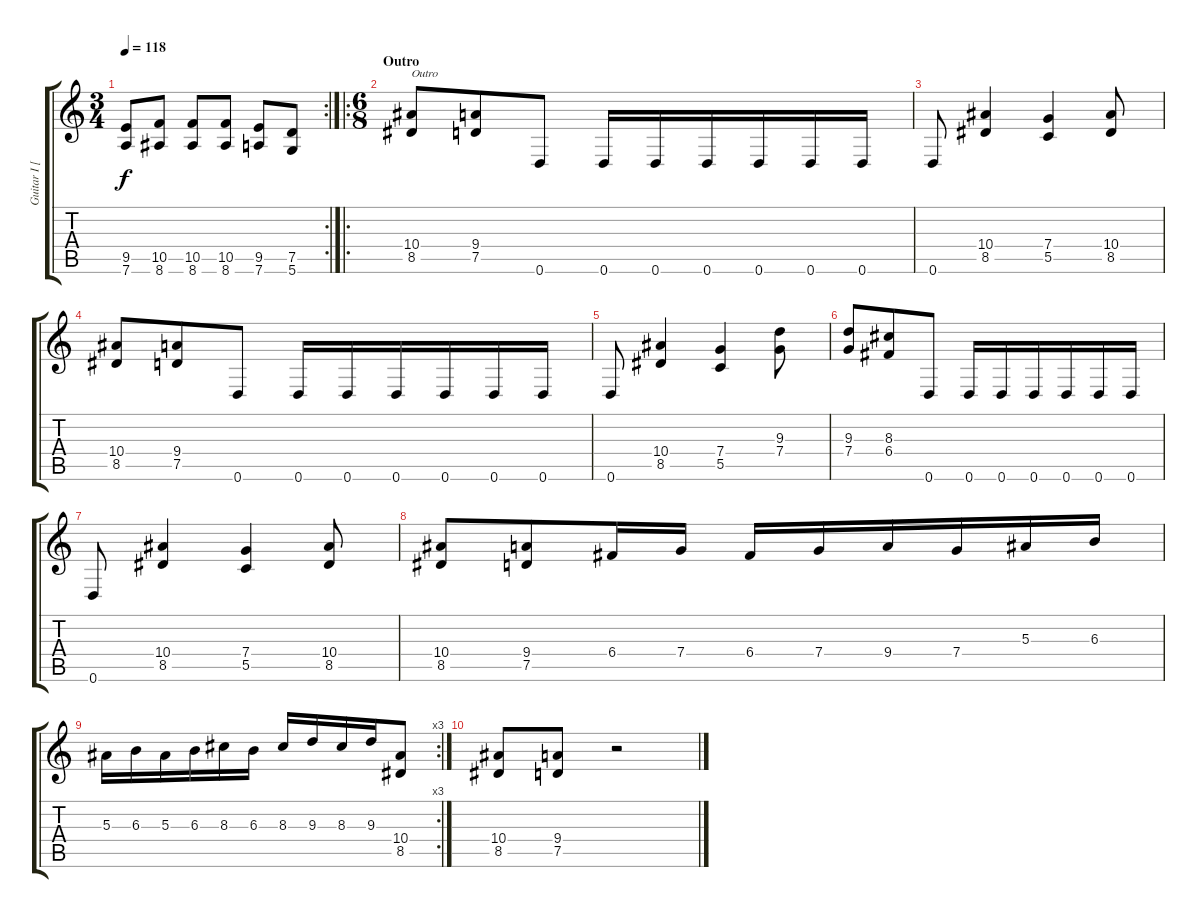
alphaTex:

\track ("Guitar I [Bill Kelliher]" "Guitar I [") {instrument distortionguitar}
\staff {score tabs}
\tuning (D4 A3 F3 C3 G2 D2) {hide}
\rc 2
\ts (3 4)
\tempo 118
\clef g2
\ks c
(9.5 7.6).8{dy f} (10.5 8.6).8 (10.5 8.6).8 (10.5 8.6).8 (9.5 7.6).8 (7.5 5.6).8 |
\ro
\ts (6 8)
\section ("" "Outro")
(10.4 8.5).8{txt "Outro"} (9.4 7.5).8 0.6.8 0.6.16 0.6.16 0.6.16 0.6.16 0.6.16 0.6.16 |
0.6.8 (10.4 8.5).4 (7.4 5.5).4 (10.4 8.5).8 |
(10.4 8.5).8 (9.4 7.5).8 0.6.8 0.6.16 0.6.16 0.6.16 0.6.16 0.6.16 0.6.16 |
0.6.8 (10.4 8.5).4 (7.4 5.5).4 (9.3 7.4).8 |
(9.3 7.4).8 (8.3 6.4).8 0.6.8 0.6.16 0.6.16 0.6.16 0.6.16 0.6.16 0.6.16 |
0.6.8 (10.4 8.5).4 (7.4 5.5).4 (10.4 8.5).8 |
(10.4 8.5).8 (9.4 7.5).8 6.4.16 7.4.16 6.4.16 7.4.16 9.4.16 7.4.16 5.3.16 6.3.16 |
\rc 3
5.3.16 6.3.16 5.3.16 6.3.16 8.3.16 6.3.16 8.3.16 9.3.16 8.3.16 9.3.16 (10.4 8.5).8 |
(10.4 8.5).8 (9.4 7.5).8 r.2
